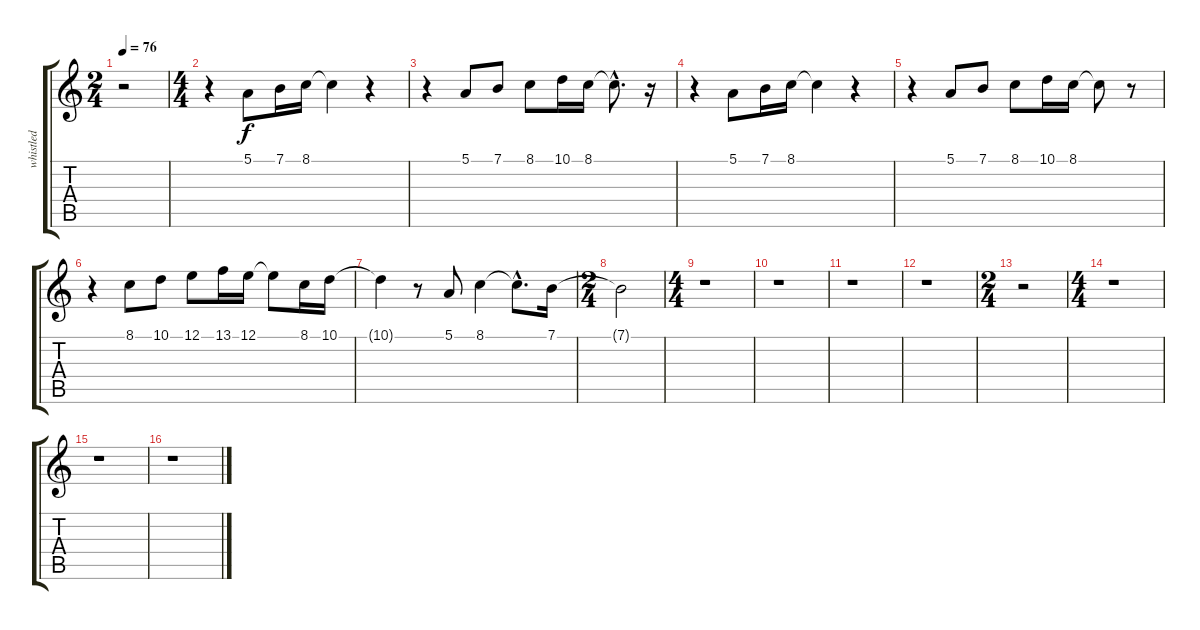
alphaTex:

\track ("whistled" "whistled") {instrument whistle}
\staff {score tabs}
\tuning (E4 B3 G3 D3 A2 E2) {hide}
\ts (2 4)
\tempo 76
\clef g2
\ks c
r.2{dy f} |
\ts (4 4)
r.4 5.1.8 7.1.16 8.1.16 8.1{t}.4 r.4 |
r.4 5.1.8 7.1.8 8.1.8 10.1.16 8.1.16 8.1{hac t}.8{d} r.16 |
r.4 5.1.8 7.1.16 8.1.16 8.1{t}.4 r.4 |
r.4 5.1.8 7.1.8 8.1.8 10.1.16 8.1.16 8.1{t}.8 r.8 |
r.4 8.1.8 10.1.8 12.1.8 13.1.16 12.1.16 12.1{t}.8 8.1.16 10.1.16 |
10.1{t}.4 r.8 5.1.8 8.1.4 8.1{hac t}.8{d} 7.1.16 |
\ts (2 4)
7.1{t}.2 |
\ts (4 4)
r.1 |
r.1 |
r.1 |
r.1 |
\ts (2 4)
r.2 |
\ts (4 4)
r.1 |
r.1 |
r.1
